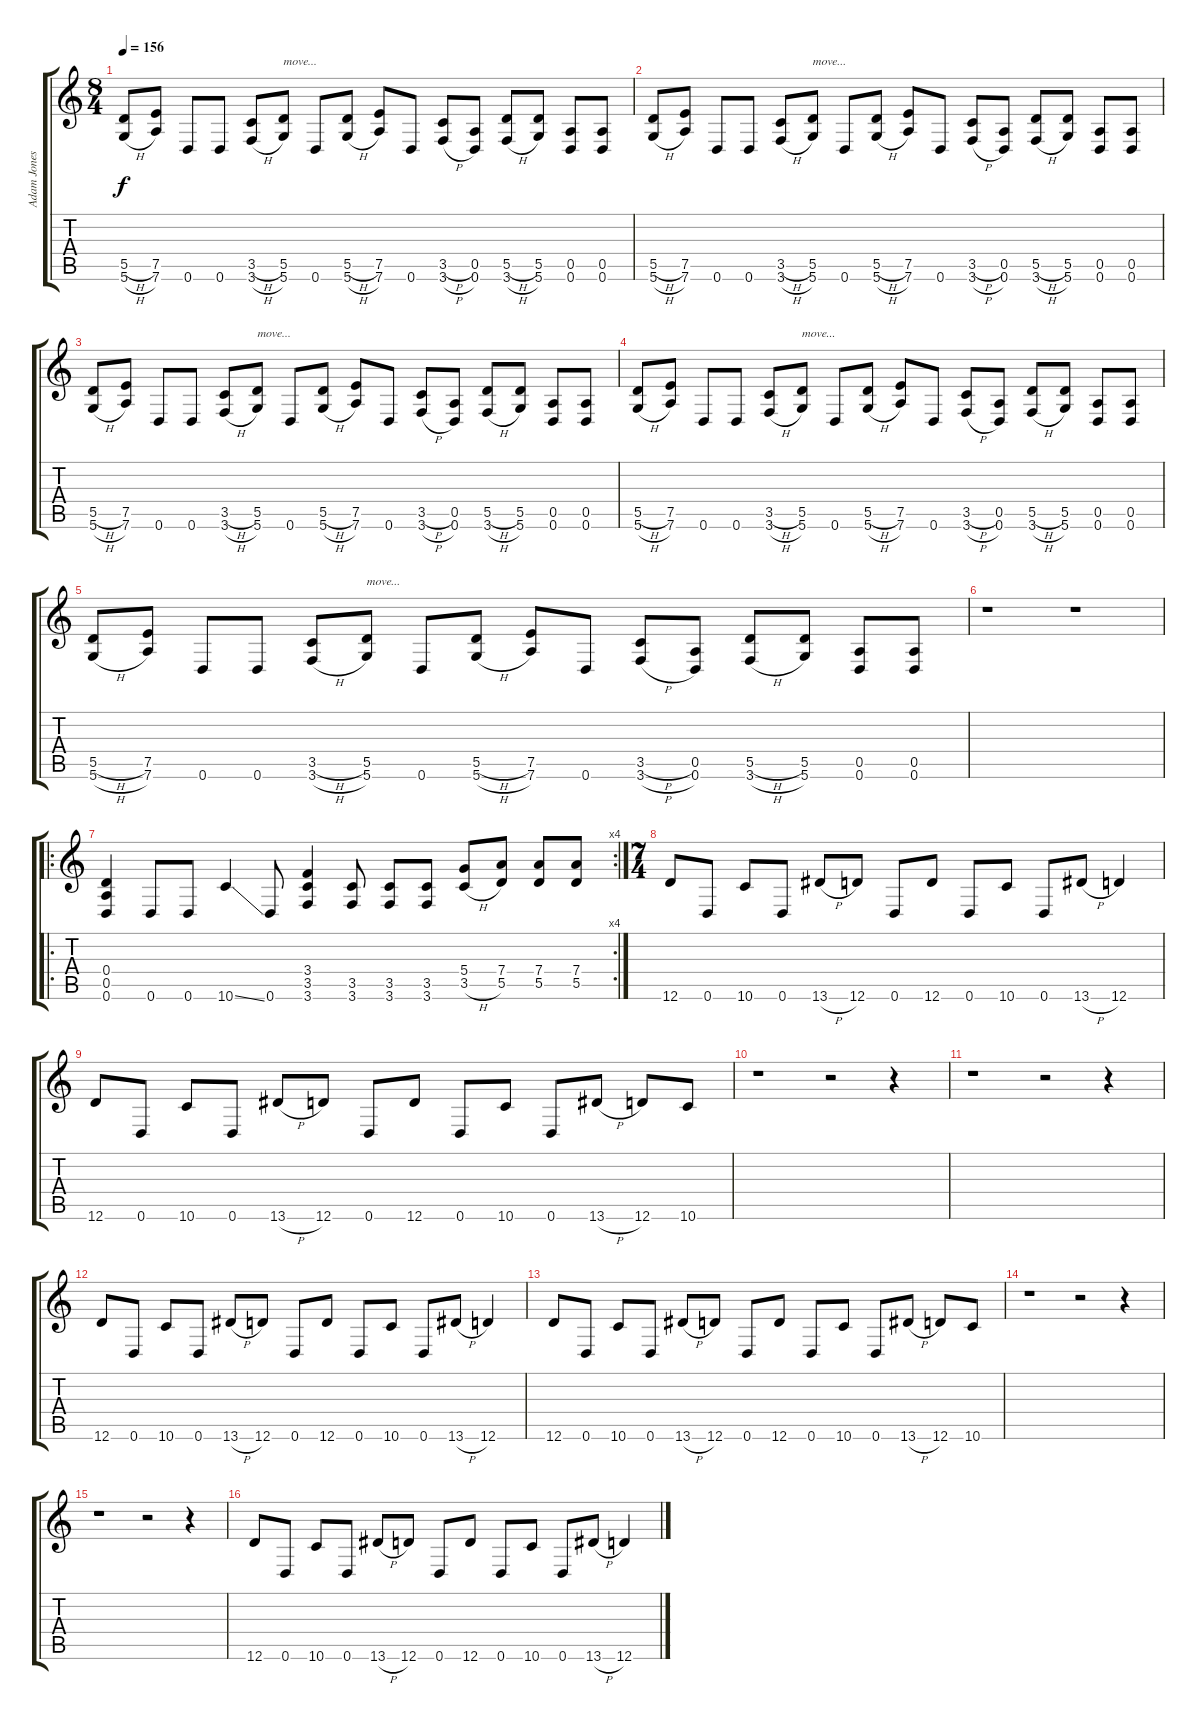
\track ("Adam Jones (dist.)" "Adam Jones") {instrument distortionguitar}
\staff {score tabs}
\tuning (E4 B3 G3 D3 A2 D2) {hide}
\ts (8 4)
\tempo 156
\clef g2
\ks c
(5.5{h} 5.6{h}).8{dy f} (7.5 7.6).8 0.6.8 0.6.8 (3.5{h} 3.6{h}).8 (5.5 5.6).8{txt "move..."} 0.6.8 (5.5{h} 5.6{h}).8 (7.5 7.6).8 0.6.8 (3.5{h} 3.6{h}).8 (0.5 0.6).8 (5.5{h} 3.6{h}).8 (5.5 5.6).8 (0.5 0.6).8 (0.5 0.6).8 |
(5.5{h} 5.6{h}).8 (7.5 7.6).8 0.6.8 0.6.8 (3.5{h} 3.6{h}).8 (5.5 5.6).8{txt "move..."} 0.6.8 (5.5{h} 5.6{h}).8 (7.5 7.6).8 0.6.8 (3.5{h} 3.6{h}).8 (0.5 0.6).8 (5.5{h} 3.6{h}).8 (5.5 5.6).8 (0.5 0.6).8 (0.5 0.6).8 |
(5.5{h} 5.6{h}).8 (7.5 7.6).8 0.6.8 0.6.8 (3.5{h} 3.6{h}).8 (5.5 5.6).8{txt "move..."} 0.6.8 (5.5{h} 5.6{h}).8 (7.5 7.6).8 0.6.8 (3.5{h} 3.6{h}).8 (0.5 0.6).8 (5.5{h} 3.6{h}).8 (5.5 5.6).8 (0.5 0.6).8 (0.5 0.6).8 |
(5.5{h} 5.6{h}).8 (7.5 7.6).8 0.6.8 0.6.8 (3.5{h} 3.6{h}).8 (5.5 5.6).8{txt "move..."} 0.6.8 (5.5{h} 5.6{h}).8 (7.5 7.6).8 0.6.8 (3.5{h} 3.6{h}).8 (0.5 0.6).8 (5.5{h} 3.6{h}).8 (5.5 5.6).8 (0.5 0.6).8 (0.5 0.6).8 |
(5.5{h} 5.6{h}).8 (7.5 7.6).8 0.6.8 0.6.8 (3.5{h} 3.6{h}).8 (5.5 5.6).8{txt "move..."} 0.6.8 (5.5{h} 5.6{h}).8 (7.5 7.6).8 0.6.8 (3.5{h} 3.6{h}).8 (0.5 0.6).8 (5.5{h} 3.6{h}).8 (5.5 5.6).8 (0.5 0.6).8 (0.5 0.6).8 |
r.1 r.1 |
\ro
\rc 4
(0.4 0.5 0.6).4 0.6.8 0.6.8 10.6{ss}.4 0.6.8 (3.4 3.5 3.6).4 (3.5 3.6).8 (3.5 3.6).8 (3.5 3.6).8 (5.4 3.5{h}).8 (7.4 5.5).8 (7.4 5.5).8 (7.4 5.5).8 |
\ts (7 4)
12.6.8 0.6.8 10.6.8 0.6.8 13.6{h}.8 12.6.8 0.6.8 12.6.8 0.6.8 10.6.8 0.6.8 13.6{h}.8 12.6.4 |
12.6.8 0.6.8 10.6.8 0.6.8 13.6{h}.8 12.6.8 0.6.8 12.6.8 0.6.8 10.6.8 0.6.8 13.6{h}.8 12.6.8 10.6.8 |
r.1 r.2 r.4 |
r.1 r.2 r.4 |
12.6.8 0.6.8 10.6.8 0.6.8 13.6{h}.8 12.6.8 0.6.8 12.6.8 0.6.8 10.6.8 0.6.8 13.6{h}.8 12.6.4 |
12.6.8 0.6.8 10.6.8 0.6.8 13.6{h}.8 12.6.8 0.6.8 12.6.8 0.6.8 10.6.8 0.6.8 13.6{h}.8 12.6.8 10.6.8 |
r.1 r.2 r.4 |
r.1 r.2 r.4 |
12.6.8 0.6.8 10.6.8 0.6.8 13.6{h}.8 12.6.8 0.6.8 12.6.8 0.6.8 10.6.8 0.6.8 13.6{h}.8 12.6.4
